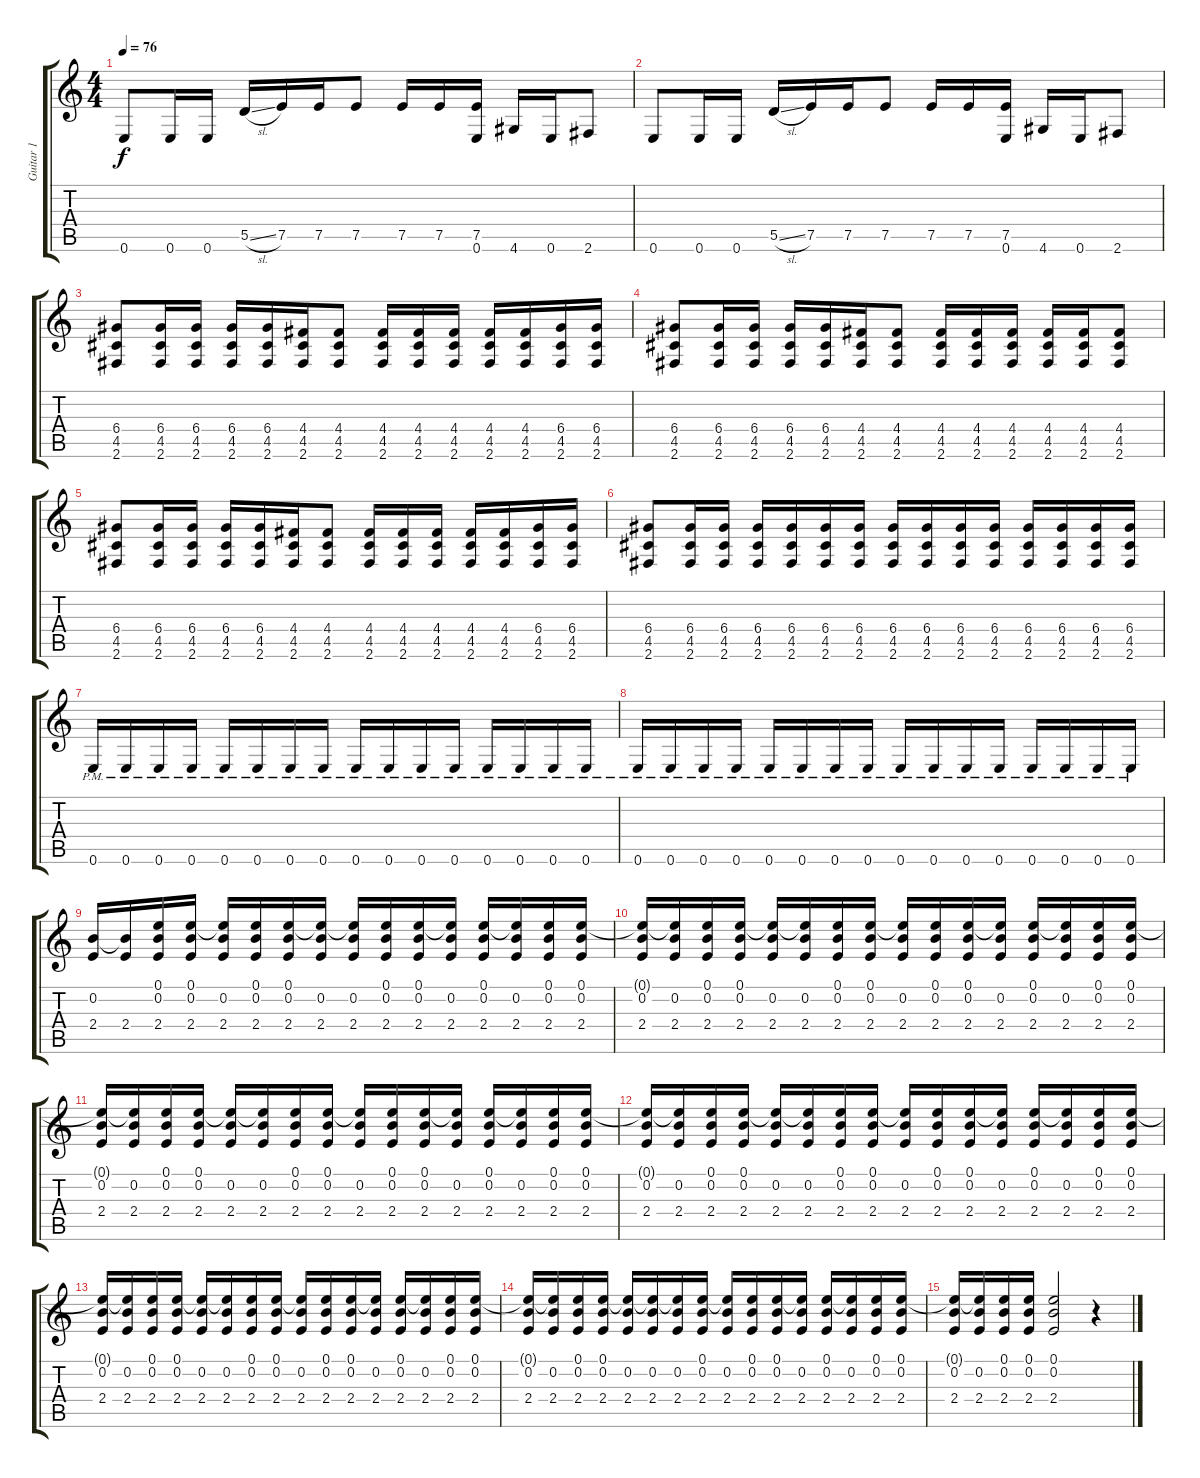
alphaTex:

\track ("Guitar 1" "Guitar 1") {mute instrument distortionguitar}
\staff {score tabs}
\tuning (E4 B3 G3 D3 A2 E2) {hide}
\ts (4 4)
\tempo 76
\clef g2
\ks c
0.6.8{dy f} 0.6.16 0.6.16 5.5{sl}.16 7.5.16 7.5.16 7.5.8 7.5.16 7.5.16 (7.5 0.6).16 4.6.16 0.6.16 2.6.8 |
0.6.8 0.6.16 0.6.16 5.5{sl}.16 7.5.16 7.5.16 7.5.8 7.5.16 7.5.16 (7.5 0.6).16 4.6.16 0.6.16 2.6.8 |
(6.4 4.5 2.6).8 (6.4 4.5 2.6).16 (6.4 4.5 2.6).16 (6.4 4.5 2.6).16 (6.4 4.5 2.6).16 (4.4 4.5 2.6).16 (4.4 4.5 2.6).8 (4.4 4.5 2.6).16 (4.4 4.5 2.6).16 (4.4 4.5 2.6).16 (4.4 4.5 2.6).16 (4.4 4.5 2.6).16 (6.4 4.5 2.6).16 (6.4 4.5 2.6).16 |
(6.4 4.5 2.6).8 (6.4 4.5 2.6).16 (6.4 4.5 2.6).16 (6.4 4.5 2.6).16 (6.4 4.5 2.6).16 (4.4 4.5 2.6).16 (4.4 4.5 2.6).8 (4.4 4.5 2.6).16 (4.4 4.5 2.6).16 (4.4 4.5 2.6).16 (4.4 4.5 2.6).16 (4.4 4.5 2.6).16 (4.4 4.5 2.6).8 |
(6.4 4.5 2.6).8 (6.4 4.5 2.6).16 (6.4 4.5 2.6).16 (6.4 4.5 2.6).16 (6.4 4.5 2.6).16 (4.4 4.5 2.6).16 (4.4 4.5 2.6).8 (4.4 4.5 2.6).16 (4.4 4.5 2.6).16 (4.4 4.5 2.6).16 (4.4 4.5 2.6).16 (4.4 4.5 2.6).16 (6.4 4.5 2.6).16 (6.4 4.5 2.6).16 |
(6.4 4.5 2.6).8 (6.4 4.5 2.6).16 (6.4 4.5 2.6).16 (6.4 4.5 2.6).16 (6.4 4.5 2.6).16 (6.4 4.5 2.6).16 (6.4 4.5 2.6).16 (6.4 4.5 2.6).16 (6.4 4.5 2.6).16 (6.4 4.5 2.6).16 (6.4 4.5 2.6).16 (6.4 4.5 2.6).16 (6.4 4.5 2.6).16 (6.4 4.5 2.6).16 (6.4 4.5 2.6).16 |
0.6{pm}.16 0.6{pm}.16 0.6{pm}.16 0.6{pm}.16 0.6{pm}.16 0.6{pm}.16 0.6{pm}.16 0.6{pm}.16 0.6{pm}.16 0.6{pm}.16 0.6{pm}.16 0.6{pm}.16 0.6{pm}.16 0.6{pm}.16 0.6{pm}.16 0.6{pm}.16 |
0.6{pm}.16 0.6{pm}.16 0.6{pm}.16 0.6{pm}.16 0.6{pm}.16 0.6{pm}.16 0.6{pm}.16 0.6{pm}.16 0.6{pm}.16 0.6{pm}.16 0.6{pm}.16 0.6{pm}.16 0.6{pm}.16 0.6{pm}.16 0.6{pm}.16 0.6{pm}.16 |
(0.2 2.4).16{volume 8 instrument acousticguitarsteel} (0.2{t} 2.4).16 (0.1 0.2 2.4).16 (0.1 0.2 2.4).16 (0.1{t} 0.2 2.4).16 (0.1 0.2 2.4).16 (0.1 0.2 2.4).16 (0.1{t} 0.2 2.4).16 (0.1{t} 0.2 2.4).16 (0.1 0.2 2.4).16 (0.1 0.2 2.4).16 (0.1{t} 0.2 2.4).16 (0.1 0.2 2.4).16 (0.1{t} 0.2 2.4).16 (0.1 0.2 2.4).16 (0.1 0.2 2.4).16 |
(0.1{t} 0.2 2.4).16 (0.1{t} 0.2 2.4).16 (0.1 0.2 2.4).16 (0.1 0.2 2.4).16 (0.1{t} 0.2 2.4).16 (0.1{t} 0.2 2.4).16 (0.1 0.2 2.4).16 (0.1 0.2 2.4).16 (0.1{t} 0.2 2.4).16 (0.1 0.2 2.4).16 (0.1 0.2 2.4).16 (0.1{t} 0.2 2.4).16 (0.1 0.2 2.4).16 (0.1{t} 0.2 2.4).16 (0.1 0.2 2.4).16 (0.1 0.2 2.4).16 |
(0.1{t} 0.2 2.4).16 (0.1{t} 0.2 2.4).16 (0.1 0.2 2.4).16 (0.1 0.2 2.4).16 (0.1{t} 0.2 2.4).16 (0.1{t} 0.2 2.4).16 (0.1 0.2 2.4).16 (0.1 0.2 2.4).16 (0.1{t} 0.2 2.4).16 (0.1 0.2 2.4).16 (0.1 0.2 2.4).16 (0.1{t} 0.2 2.4).16 (0.1 0.2 2.4).16 (0.1{t} 0.2 2.4).16 (0.1 0.2 2.4).16 (0.1 0.2 2.4).16 |
(0.1{t} 0.2 2.4).16 (0.1{t} 0.2 2.4).16 (0.1 0.2 2.4).16 (0.1 0.2 2.4).16 (0.1{t} 0.2 2.4).16 (0.1{t} 0.2 2.4).16 (0.1 0.2 2.4).16 (0.1 0.2 2.4).16 (0.1{t} 0.2 2.4).16 (0.1 0.2 2.4).16 (0.1 0.2 2.4).16 (0.1{t} 0.2 2.4).16 (0.1 0.2 2.4).16 (0.1{t} 0.2 2.4).16 (0.1 0.2 2.4).16 (0.1 0.2 2.4).16 |
(0.1{t} 0.2 2.4).16 (0.1{t} 0.2 2.4).16 (0.1 0.2 2.4).16 (0.1 0.2 2.4).16 (0.1{t} 0.2 2.4).16 (0.1{t} 0.2 2.4).16 (0.1 0.2 2.4).16 (0.1 0.2 2.4).16 (0.1{t} 0.2 2.4).16 (0.1 0.2 2.4).16 (0.1 0.2 2.4).16 (0.1{t} 0.2 2.4).16 (0.1 0.2 2.4).16 (0.1{t} 0.2 2.4).16 (0.1 0.2 2.4).16 (0.1 0.2 2.4).16 |
(0.1{t} 0.2 2.4).16 (0.1{t} 0.2 2.4).16 (0.1 0.2 2.4).16 (0.1 0.2 2.4).16 (0.1{t} 0.2 2.4).16 (0.1{t} 0.2 2.4).16 (0.1{t} 0.2 2.4).16 (0.1 0.2 2.4).16 (0.1{t} 0.2 2.4).16 (0.1 0.2 2.4).16 (0.1 0.2 2.4).16 (0.1{t} 0.2 2.4).16 (0.1 0.2 2.4).16 (0.1{t} 0.2 2.4).16 (0.1 0.2 2.4).16 (0.1 0.2 2.4).16 |
(0.1{t} 0.2 2.4).16 (0.1{t} 0.2 2.4).16 (0.1 0.2 2.4).16 (0.1 0.2 2.4).16 (0.1 0.2 2.4).2 r.4
